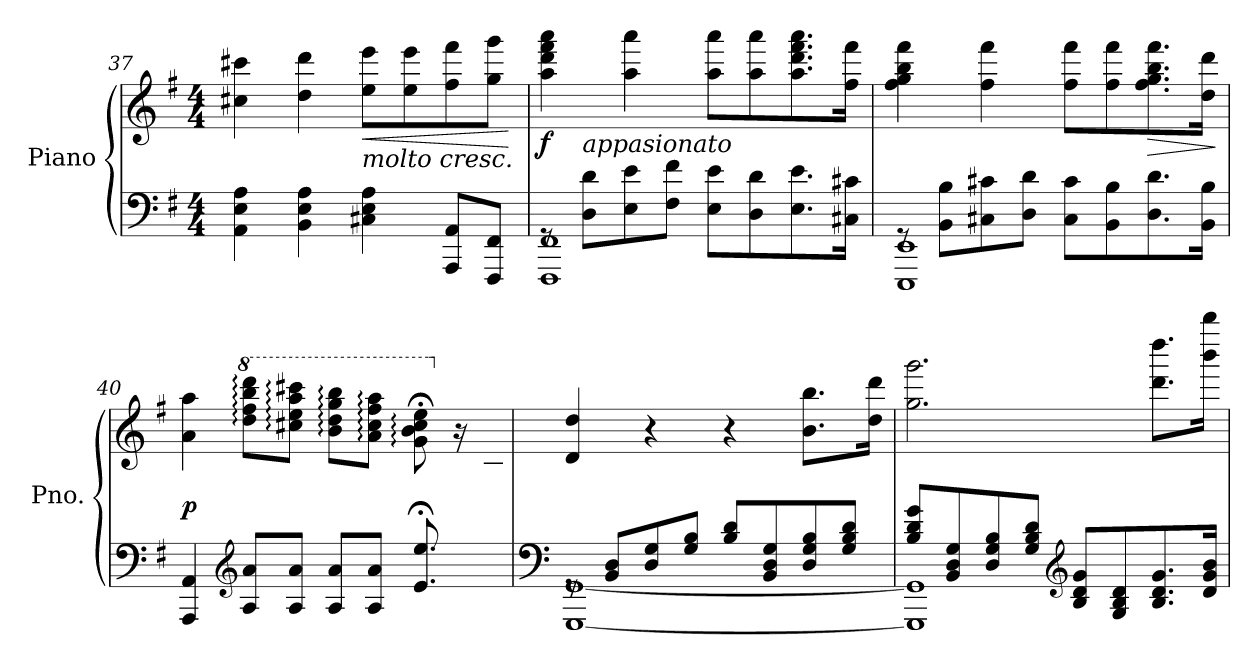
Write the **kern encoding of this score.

**kern	**kern	**dynam
*part1	*part1	*part1
*staff2	*staff1	*staff1/2
*I"Piano	*	*
*I'Pno.	*	*
*clefF4	*clefG2	*
*k[f#]	*k[f#]	*
*M4/4	*M4/4	*
=37	=37	=37
4AA\ 4E\ 4A\	4cc#X\ 4ccc#X\	.
4BB\ 4E\ 4A\	4dd\ 4ddd\	.
!	!LO:TX:b:i:t=molto cresc.	!
!	!	!LO:HP:b
4C#X\ 4E\ 4A\	8ee\ 8eee\L	<
.	8ee\ 8eee\	.
8AAA/ 8AA/L	8ff#\ 8fff#\	.
8FFF#/ 8FF#/J	8gg\ 8ggg\J	.
.	.	[
!!LO:LB:g=z
=38	=38	=38
*^	*	*
!	!	!	!LO:DY:b
8rGG	1FFF# 1FF#	4aa\ 4ddd\ 4fff#\ 4aaa\	f
!LO:TX:a:i:t=appasionato	!	!	!
8D\ 8d\L	.	.	.
8E\ 8e\	.	4aa\ 4aaa\	.
8F#\ 8f#\J	.	.	.
8E\ 8e\L	.	8aa\ 8aaa\L	.
8D\ 8d\	.	8aa\ 8aaa\	.
8.E\ 8.e\	.	8.aa\ 8.ddd\ 8.fff#\ 8.aaa\	.
16C#X\ 16c#X\Jk	.	16ff#\ 16fff#\Jk	.
=39	=39	=39	=39
8rGG	1EEE 1EE	4ff#\ 4gg\ 4bb\ 4fff#\	.
8BB\ 8B\L	.	.	.
8C#X\ 8c#X\	.	4ff#\ 4fff#\	.
8D\ 8d\J	.	.	.
8C#\ 8c#\L	.	8ff#\ 8fff#\L	.
8BB\ 8B\	.	8ff#\ 8fff#\	.
!	!	!	!LO:HP:b
8.D\ 8.d\	.	8.ff#\ 8.gg\ 8.bb\ 8.fff#\	>
16BB\ 16B\Jk	.	16dd\ 16ddd\Jk	.
*v	*v	*	*
.	.	]
=40	=40	=40
*	*^	*
!	!	!	!LO:DY:b
4AAA/ 4AA/	4a\ 4aa\	2...ryy	p
*clefG2	*	*	*
*	*8va	*	*
8A/ 8a/L	8ddd\: 8fff#\: 8bbb\: 8dddd\:L	.	.
8A/ 8a/J	8ccc#X\: 8eee\: 8aaa\: 8cccc#X\:J	.	.
8A/ 8a/L	8bb\: 8ddd\: 8ggg\: 8bbb\:L	.	.
8A/ 8a/J	8aa\: 8ccc#\: 8fff#\: 8aaa\:J	.	.
8.e/; 8.ee/;L	8gg\;<: 8bb\;<: 8ccc#\;<: 8eee\;<:	.	.
*	*X8va	*	*
.	16r	.	.
16ryy	16ryy	16c#X\ 16cc#X\Jk	.
*	*v	*v	*
=41	=41	=41
*clefF4	*	*
*^	*	*
8rGG	[1GGG [1GG	4d/ 4dd/	.
8BB/ 8D/L	.	.	.
8D/ 8G/	.	4r	.
8G/ 8B/J	.	.	.
8B/ 8d/L	.	4r	.
8BB/ 8D/ 8G/	.	.	.
8D/ 8G/ 8B/	.	8.b\ 8.bb\L	.
8G/ 8B/ 8d/J	.	.	.
.	.	16dd\ 16ddd\Jk	.
!!LO:LB:g=z
=42	=42	=42	=42
8B/ 8d/ 8g/L	1GGG] 1GG]	2.gg\ 2.ggg\	.
8BB/ 8D/ 8G/	.	.	.
8D/ 8G/ 8B/	.	.	.
8G/ 8B/ 8d/J	.	.	.
*clefG2	*	*	*
8B/ 8d/ 8g/L	.	.	.
8G/ 8B/ 8d/	.	.	.
8.B/ 8.d/ 8.g/	.	8.ddd\ 8.dddd\L	.
16d/ 16g/ 16b/Jk	.	16bbb\ 16bbbb\Jk	.
*v	*v	*	*
=	=	=
*-	*-	*-
